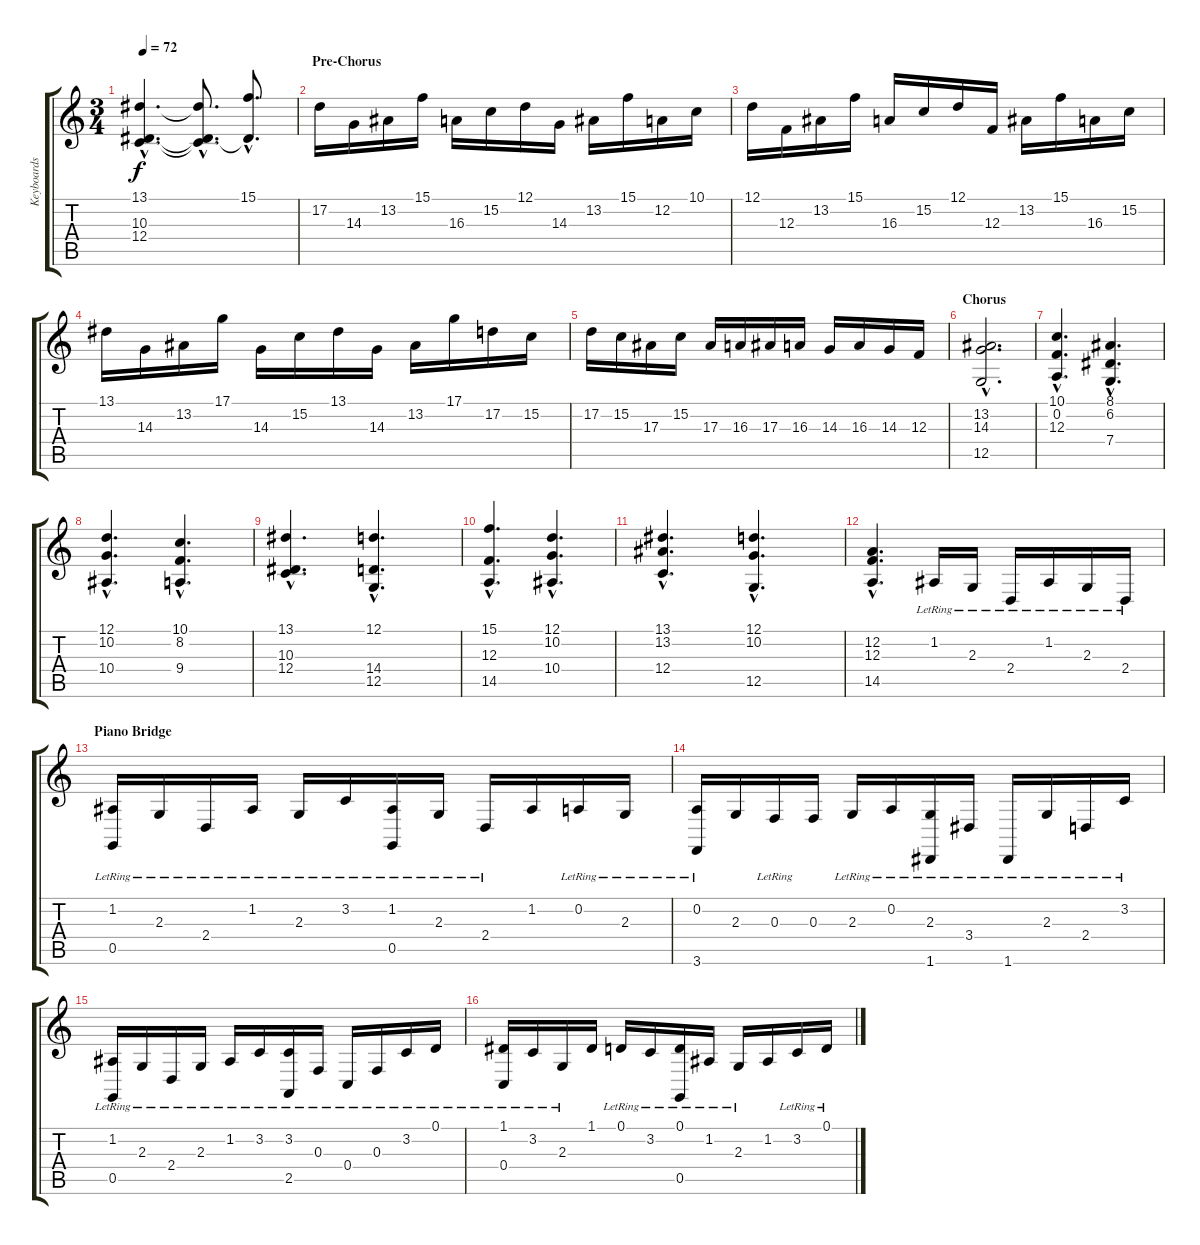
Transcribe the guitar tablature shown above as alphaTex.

\track ("Keyboards" "Keyboards") {instrument stringensemble1}
\staff {score tabs}
\tuning (D4 A3 F3 C3 G2 D2) {hide}
\ts (3 4)
\tempo 72
\clef g2
\ks c
(13.1{hac t} 10.3{hac t} 12.4{hac t}).4{d dy f} (13.1{hac t} 10.3{hac t} 12.4{hac t}).8{d} (15.1{hac} 10.3{hac t}).8{d} |
\section ("" "Pre-Chorus")
17.2.16{instrument musicbox} 14.3.16 13.2.16 15.1.16 16.3.16 15.2.16 12.1.16 14.3.16 13.2.16 15.1.16 12.2.16 10.1.16 |
12.1.16 12.3.16 13.2.16 15.1.16 16.3.16 15.2.16 12.1.16 12.3.16 13.2.16 15.1.16 16.3.16 15.2.16 |
13.1.16 14.3.16 13.2.16 17.1.16 14.3.16 15.2.16 13.1.16 14.3.16 13.2.16 17.1.16 17.2.16 15.2.16 |
17.2.16 15.2.16 17.3.16 15.2.16 17.3.16 16.3.16 17.3.16 16.3.16 14.3.16 16.3.16 14.3.16 12.3.16 |
\section ("" "Chorus")
(13.2{hac} 14.3{hac} 12.5{hac}).2{d instrument stringensemble1} |
(10.1{hac} 0.2{hac} 12.3{hac}).4{d} (8.1{hac} 6.2{hac} 7.4{hac}).4{d} |
(12.1{hac} 10.2{hac} 10.4{hac}).4{d} (10.1{hac} 8.2{hac} 9.4{hac}).4{d} |
(13.1{hac} 10.3{hac} 12.4{hac}).4{d} (12.1{hac} 14.4{hac} 12.5{hac}).4{d} |
(15.1{hac} 12.3{hac} 14.5{hac}).4{d} (12.1{hac} 10.2{hac} 10.4{hac}).4{d} |
(13.1{hac} 13.2{hac} 12.4{hac}).4{d} (12.1{hac} 10.2{hac} 12.5{hac}).4{d} |
(12.2{hac} 12.3{hac} 14.5{hac}).4{d} 1.2{lr}.16{volume 15 instrument acousticgrandpiano} 2.3{lr}.16 2.4{lr}.16 1.2{lr}.16 2.3{lr}.16 2.4{lr}.16 |
\section ("" "Piano Bridge")
(1.2{lr} 0.5{lr}).16 2.3{lr}.16 2.4{lr}.16 1.2{lr}.16 2.3{lr}.16 3.2{lr}.16 (1.2{lr} 0.5{lr}).16 2.3{lr}.16 2.4{lr}.16 1.2.16 0.2{lr}.16 2.3{lr}.16 |
(0.2{lr} 3.6{lr}).16 2.3.16 0.3{lr}.16 0.3.16 2.3{lr}.16 0.2{lr}.16 (2.3{lr} 1.6{lr}).16 3.4{lr}.16 1.6{lr}.16 2.3{lr}.16 2.4{lr}.16 3.2{lr}.16 |
(1.2{lr} 0.5{lr}).16 2.3{lr}.16 2.4{lr}.16 2.3{lr}.16 1.2{lr}.16 3.2{lr}.16 (3.2{lr} 2.5{lr}).16 0.3{lr}.16 0.4{lr}.16 0.3{lr}.16 3.2{lr}.16 0.1{lr}.16 |
(1.1{lr} 0.4{lr}).16 3.2{lr}.16 2.3{lr}.16 1.1.16 0.1{lr}.16 3.2{lr}.16 (0.1{lr} 0.5{lr}).16 1.2{lr}.16 2.3{lr}.16 1.2.16 3.2{lr}.16 0.1{lr}.16
